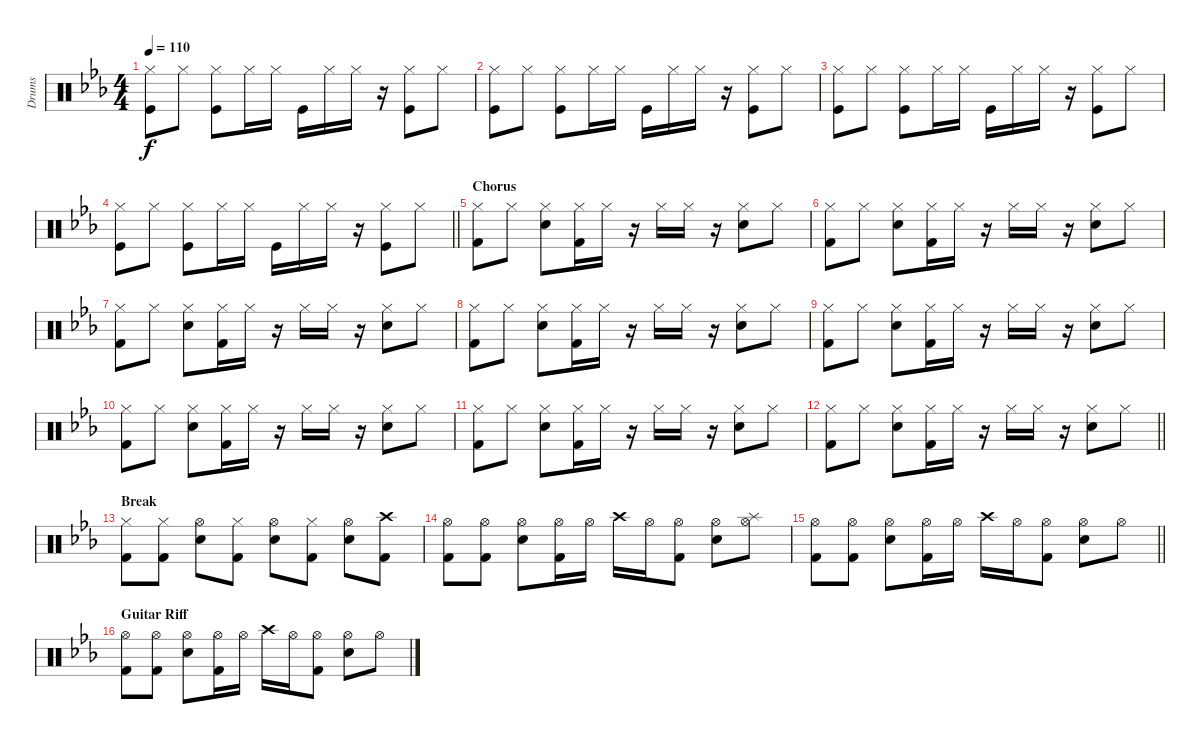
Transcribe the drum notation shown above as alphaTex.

\track ("Drums" "Drums") {instrument percussion}
\staff {score}
\articulation defaults
\ts (4 4)
\tempo 110
\clef neutral
\ks eb
("Hi-Hat (closed)" "Kick (hit)").8{dy f} "Hi-Hat (closed)".8 ("Hi-Hat (closed)" "Kick (hit)").8 "Hi-Hat (closed)".16 "Hi-Hat (closed)".16 "Kick (hit)".16 "Hi-Hat (closed)".16 "Hi-Hat (closed)".16 r.16 ("Hi-Hat (closed)" "Kick (hit)").8 "Hi-Hat (closed)".8 |
("Hi-Hat (closed)" "Kick (hit)").8 "Hi-Hat (closed)".8 ("Hi-Hat (closed)" "Kick (hit)").8 "Hi-Hat (closed)".16 "Hi-Hat (closed)".16 "Kick (hit)".16 "Hi-Hat (closed)".16 "Hi-Hat (closed)".16 r.16 ("Hi-Hat (closed)" "Kick (hit)").8 "Hi-Hat (closed)".8 |
("Hi-Hat (closed)" "Kick (hit)").8 "Hi-Hat (closed)".8 ("Hi-Hat (closed)" "Kick (hit)").8 "Hi-Hat (closed)".16 "Hi-Hat (closed)".16 "Kick (hit)".16 "Hi-Hat (closed)".16 "Hi-Hat (closed)".16 r.16 ("Hi-Hat (closed)" "Kick (hit)").8 "Hi-Hat (closed)".8 |
\barLineRight lightlight
("Hi-Hat (closed)" "Kick (hit)").8 "Hi-Hat (closed)".8 ("Hi-Hat (closed)" "Kick (hit)").8 "Hi-Hat (closed)".16 "Hi-Hat (closed)".16 "Kick (hit)".16 "Hi-Hat (closed)".16 "Hi-Hat (closed)".16 r.16 ("Hi-Hat (closed)" "Kick (hit)").8 "Hi-Hat (closed)".8 |
\section ("" "Chorus")
("Hi-Hat (closed)" "Kick (hit) 2").8 "Hi-Hat (closed)".8 ("Hi-Hat (closed)" "Snare (hit) 2").8 ("Hi-Hat (closed)" "Kick (hit) 2").16 "Hi-Hat (closed)".16 r.16 "Hi-Hat (closed)".16 "Hi-Hat (closed)".16 r.16 ("Hi-Hat (closed)" "Snare (hit) 2").8 "Hi-Hat (closed)".8 |
("Hi-Hat (closed)" "Kick (hit) 2").8 "Hi-Hat (closed)".8 ("Hi-Hat (closed)" "Snare (hit) 2").8 ("Hi-Hat (closed)" "Kick (hit) 2").16 "Hi-Hat (closed)".16 r.16 "Hi-Hat (closed)".16 "Hi-Hat (closed)".16 r.16 ("Hi-Hat (closed)" "Snare (hit) 2").8 "Hi-Hat (closed)".8 |
("Hi-Hat (closed)" "Kick (hit) 2").8 "Hi-Hat (closed)".8 ("Hi-Hat (closed)" "Snare (hit) 2").8 ("Hi-Hat (closed)" "Kick (hit) 2").16 "Hi-Hat (closed)".16 r.16 "Hi-Hat (closed)".16 "Hi-Hat (closed)".16 r.16 ("Hi-Hat (closed)" "Snare (hit) 2").8 "Hi-Hat (closed)".8 |
("Hi-Hat (closed)" "Kick (hit) 2").8 "Hi-Hat (closed)".8 ("Hi-Hat (closed)" "Snare (hit) 2").8 ("Hi-Hat (closed)" "Kick (hit) 2").16 "Hi-Hat (closed)".16 r.16 "Hi-Hat (closed)".16 "Hi-Hat (closed)".16 r.16 ("Hi-Hat (closed)" "Snare (hit) 2").8 "Hi-Hat (closed)".8 |
("Hi-Hat (closed)" "Kick (hit) 2").8 "Hi-Hat (closed)".8 ("Hi-Hat (closed)" "Snare (hit) 2").8 ("Hi-Hat (closed)" "Kick (hit) 2").16 "Hi-Hat (closed)".16 r.16 "Hi-Hat (closed)".16 "Hi-Hat (closed)".16 r.16 ("Hi-Hat (closed)" "Snare (hit) 2").8 "Hi-Hat (closed)".8 |
("Hi-Hat (closed)" "Kick (hit) 2").8 "Hi-Hat (closed)".8 ("Hi-Hat (closed)" "Snare (hit) 2").8 ("Hi-Hat (closed)" "Kick (hit) 2").16 "Hi-Hat (closed)".16 r.16 "Hi-Hat (closed)".16 "Hi-Hat (closed)".16 r.16 ("Hi-Hat (closed)" "Snare (hit) 2").8 "Hi-Hat (closed)".8 |
("Hi-Hat (closed)" "Kick (hit) 2").8 "Hi-Hat (closed)".8 ("Hi-Hat (closed)" "Snare (hit) 2").8 ("Hi-Hat (closed)" "Kick (hit) 2").16 "Hi-Hat (closed)".16 r.16 "Hi-Hat (closed)".16 "Hi-Hat (closed)".16 r.16 ("Hi-Hat (closed)" "Snare (hit) 2").8 "Hi-Hat (closed)".8 |
\barLineRight lightlight
("Hi-Hat (closed)" "Kick (hit) 2").8 "Hi-Hat (closed)".8 ("Hi-Hat (closed)" "Snare (hit) 2").8 ("Hi-Hat (closed)" "Kick (hit) 2").16 "Hi-Hat (closed)".16 r.16 "Hi-Hat (closed)".16 "Hi-Hat (closed)".16 r.16 ("Hi-Hat (closed)" "Snare (hit) 2").8 "Hi-Hat (closed)".8 |
\section ("" "Break")
("Hi-Hat (closed)" "Kick (hit) 2").8 ("Hi-Hat (closed)" "Kick (hit) 2").8 ("Hi-Hat (open)" "Snare (hit) 2").8 ("Hi-Hat (closed)" "Kick (hit) 2").8 ("Hi-Hat (open)" "Snare (hit) 2").8 ("Hi-Hat (closed)" "Kick (hit) 2").8 ("Hi-Hat (open)" "Snare (hit) 2").8 ("Crash high (hit)" "Kick (hit) 2").8 |
("Hi-Hat (open)" "Kick (hit) 2").8 ("Hi-Hat (open)" "Kick (hit) 2").8 ("Hi-Hat (open)" "Snare (hit) 2").8 ("Hi-Hat (open)" "Kick (hit) 2").16 "Hi-Hat (open)".16 "Crash high (hit)".16 "Hi-Hat (open)".16 ("Hi-Hat (open)" "Kick (hit) 2").8 ("Hi-Hat (open)" "Snare (hit) 2").8 ("Hi-Hat (open)" "Splash (hit)").8 |
\barLineRight lightlight
("Hi-Hat (open)" "Kick (hit) 2").8 ("Hi-Hat (open)" "Kick (hit) 2").8 ("Hi-Hat (open)" "Snare (hit) 2").8 ("Hi-Hat (open)" "Kick (hit) 2").16 "Hi-Hat (open)".16 "Crash high (hit)".16 "Hi-Hat (open)".16 ("Hi-Hat (open)" "Kick (hit) 2").8 ("Hi-Hat (open)" "Snare (hit) 2").8 "Hi-Hat (open)".8 |
\section ("" "Guitar Riff")
("Hi-Hat (open)" "Kick (hit) 2").8 ("Hi-Hat (open)" "Kick (hit) 2").8 ("Hi-Hat (open)" "Snare (hit) 2").8 ("Hi-Hat (open)" "Kick (hit) 2").16 "Hi-Hat (open)".16 "Crash high (hit)".16 "Hi-Hat (open)".16 ("Hi-Hat (open)" "Kick (hit) 2").8 ("Hi-Hat (open)" "Snare (hit) 2").8 "Hi-Hat (open)".8
